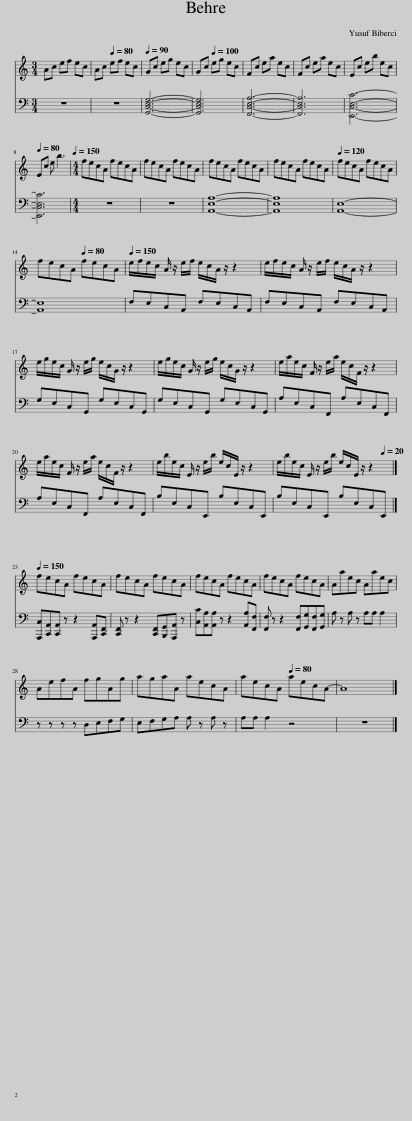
X:1
%%score { 1 | 2 }
L:1/8
M:3/4
I:linebreak $
K:C
V:1 treble
V:2 bass
V:1
 Ac ef ec | Ac[Q:1/4=80] ef ec |[Q:1/4=90] Gc eg ec | Gc[Q:1/4=100] eg ec | Fc ea ec | %5
 Fc ea ec | Ec eb ec |$[Q:1/4=80] Ec e b3 |[M:4/4][Q:1/4=150] fecA fecA | fecA fecA | %10
 fecA fecA | fecA fecA |[Q:1/4=120] fecA fecA |$ fecA[Q:1/4=80] fecA |[Q:1/4=150] e/f/e/c/ A/ z/ e/f/ e/c/A/ z/ z2 | %15
 e/f/e/c/ A/ z/ e/f/ e/c/A/ z/ z2 |$ e/g/e/c/ G/ z/ e/g/ e/c/G/ z/ z2 | e/g/e/c/ G/ z/ e/g/ e/c/G/ z/ z2 | e/a/e/c/ F/ z/ e/a/ e/c/F/ z/ z2 |$ e/a/e/c/ F/ z/ e/a/ e/c/F/ z/ z2 | %20
 e/b/e/c/ E/ z/ e/b/ e/c/E/ z/ z2 | e/b/e/c/ E/ z/ e/b/ e/c/E/ z/ z2[Q:1/4=20] |]$[Q:1/4=150] fecA fecA | fecA fecA | fecA fecA | %25
 fecA fecA | Aaec Aaec |$ AefA fgAg | agaA aecA | aecA[Q:1/4=80] aecA- | %30
 A8 |] %31
V:2
 z6 | z6 | [G,,C,E,G,]6- | [G,,C,E,G,]6 | [F,,C,E,A,]6- | %5
 [F,,C,E,A,]6 | [E,,C,E,C]6- |$ [E,,C,E,C]6 |[M:4/4] z8 | z8 | %10
 [A,,E,A,]8- | [A,,E,A,]8 | [A,,E,]8- |$ [A,,E,]8 | F,E,C,A,, F,E,C,A,, | %15
 F,E,C,A,, F,E,C,A,, |$ G,E,C,G,, G,E,C,G,, | G,E,C,G,, G,E,C,G,, | A,E,C,F,, A,E,C,F,, |$ A,E,C,F,, A,E,C,F,, | %20
 B,E,C,E,, B,E,C,E,, | B,E,C,E,, B,E,C,E,, |]$ [A,,,C,][C,,A,,][C,,A,,] z z2 [A,,,A,,][C,,F,,] | [C,,F,,] z z2 [C,,F,,][B,,,G,,][A,,,A,,] z | [C,C][A,,A,][A,,A,] z z2 [A,,A,][F,,F,] | %25
 [F,,F,] z z2 [F,,F,][G,,G,][F,,F,][G,,G,] | A, z A, z A,A, A,2 |$ z z z z D,E,F,G, | E,F,G,A, A, z A, z | A,A, A,2 z4 | %30
 z8 |] %31
